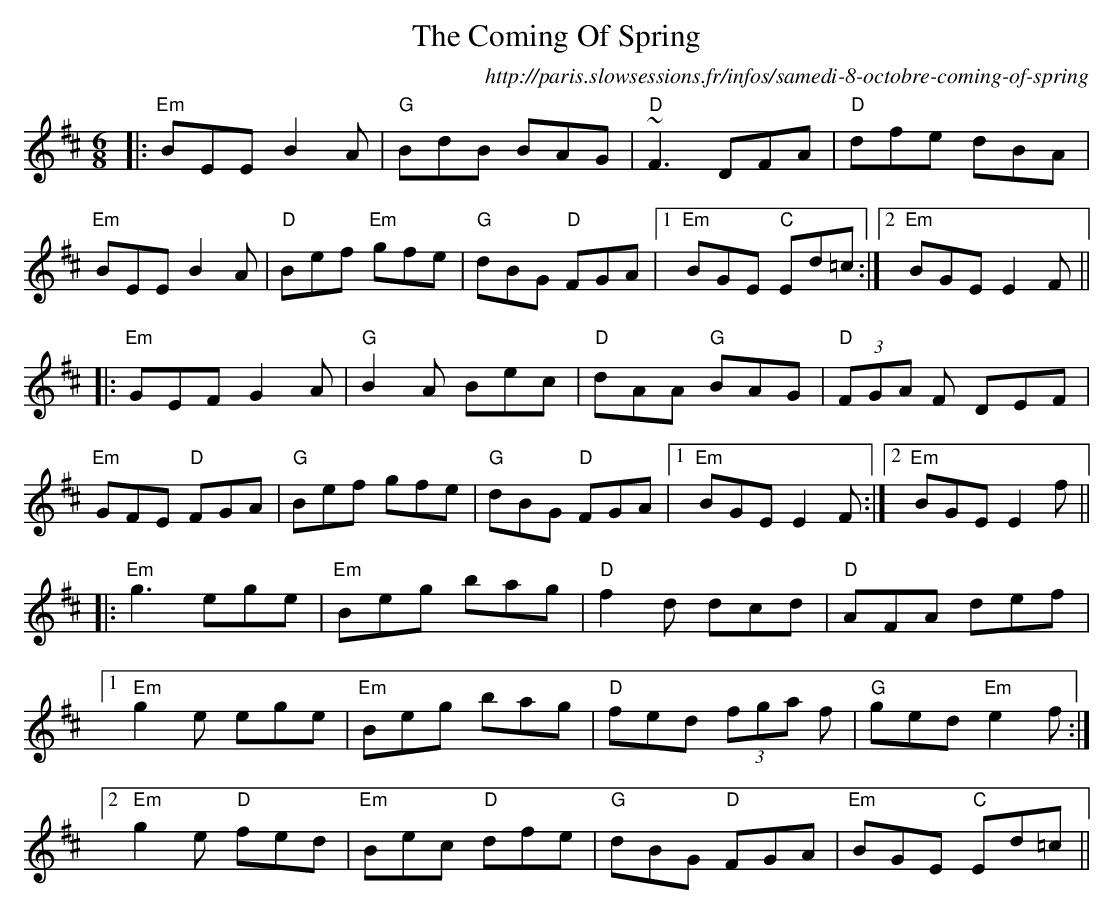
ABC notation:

X:1
T: Coming Of Spring, The
O:http://paris.slowsessions.fr/infos/samedi-8-octobre-coming-of-spring
M: 6/8
L: 1/8
K: Edor
|: "Em"BEE B2A | "G"BdB BAG | "D"~F3 DFA | "D"dfe dBA |
   "Em"BEE B2A | "D"Bef "Em"gfe | "G"dBG "D"FGA |1 "Em"BGE "C"Ed=c :|2 "Em"BGE E2F ||
|: "Em"GEF G2A | "G"B2A Bec | "D"dAA "G"BAG | "D"(3FGA F DEF |
   "Em"GFE "D"FGA | "G"Bef gfe | "G"dBG "D"FGA |1 "Em"BGE E2 F :|2 "Em"BGE E2f ||
|: "Em"g3  ege | "Em"Beg bag | "D"f2d dcd | "D"AFA def |
[1 " Em"g2e ege | "Em"Beg bag | "D"fed (3fga f | "G"ged "Em"e2f :|
[2 " Em"g2e "D"fed | "Em"Bec "D"dfe | "G"dBG "D"FGA | "Em"BGE "C"Ed=c ||
